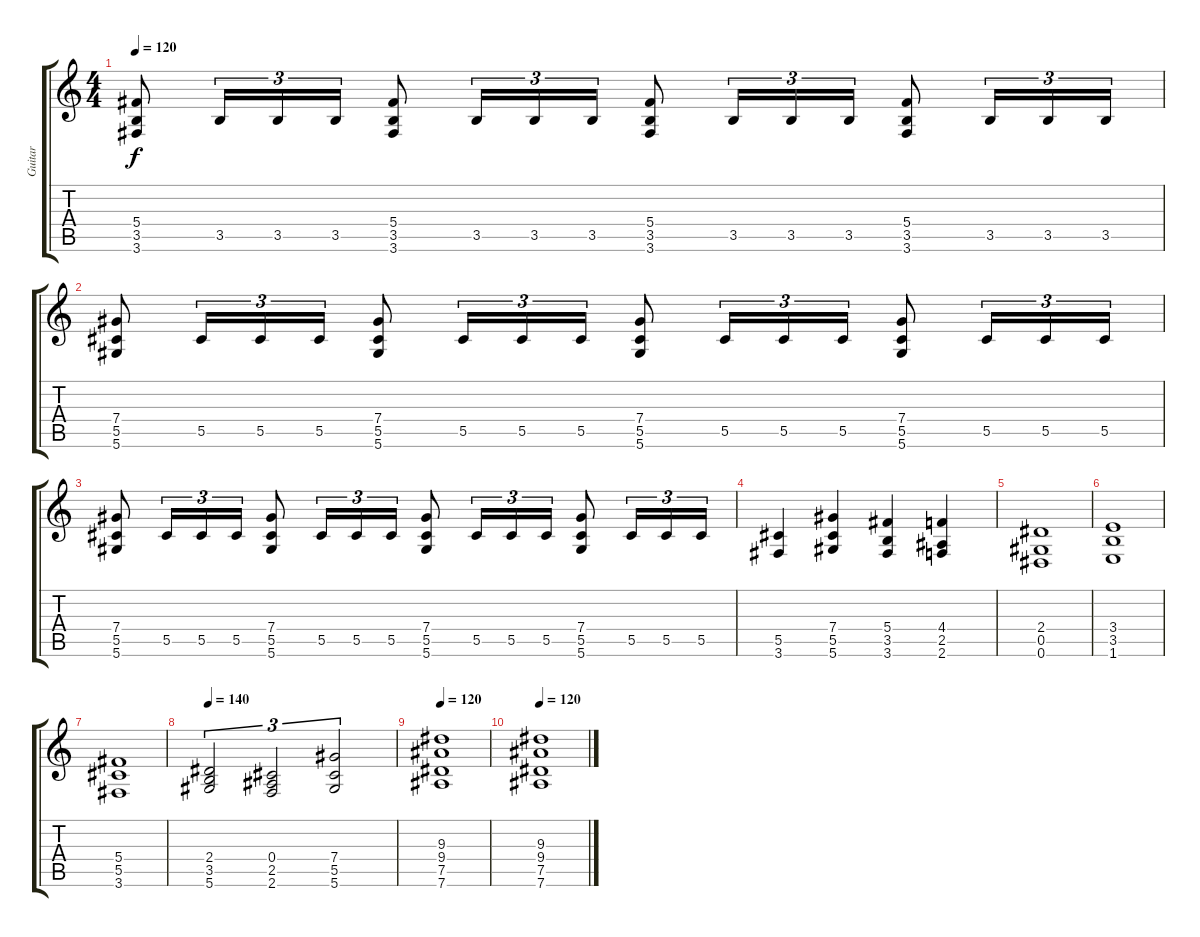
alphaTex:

\track ("Guitar" "Guitar") {instrument distortionguitar}
\staff {score tabs}
\tuning (Eb4 Bb3 Gb3 Db3 Ab2 Eb2) {hide}
\ts (4 4)
\tempo 120
\clef g2
\ks c
(5.4 3.5 3.6).8{dy f} 3.5.16{tu (3 2)} 3.5.16{tu (3 2)} 3.5.16{tu (3 2)} (5.4 3.5 3.6).8 3.5.16{tu (3 2)} 3.5.16{tu (3 2)} 3.5.16{tu (3 2)} (5.4 3.5 3.6).8 3.5.16{tu (3 2)} 3.5.16{tu (3 2)} 3.5.16{tu (3 2)} (5.4 3.5 3.6).8 3.5.16{tu (3 2)} 3.5.16{tu (3 2)} 3.5.16{tu (3 2)} |
(7.4 5.5 5.6).8 5.5.16{tu (3 2)} 5.5.16{tu (3 2)} 5.5.16{tu (3 2)} (7.4 5.5 5.6).8 5.5.16{tu (3 2)} 5.5.16{tu (3 2)} 5.5.16{tu (3 2)} (7.4 5.5 5.6).8 5.5.16{tu (3 2)} 5.5.16{tu (3 2)} 5.5.16{tu (3 2)} (7.4 5.5 5.6).8 5.5.16{tu (3 2)} 5.5.16{tu (3 2)} 5.5.16{tu (3 2)} |
(7.4 5.5 5.6).8 5.5.16{tu (3 2)} 5.5.16{tu (3 2)} 5.5.16{tu (3 2)} (7.4 5.5 5.6).8 5.5.16{tu (3 2)} 5.5.16{tu (3 2)} 5.5.16{tu (3 2)} (7.4 5.5 5.6).8 5.5.16{tu (3 2)} 5.5.16{tu (3 2)} 5.5.16{tu (3 2)} (7.4 5.5 5.6).8 5.5.16{tu (3 2)} 5.5.16{tu (3 2)} 5.5.16{tu (3 2)} |
(5.5 3.6).4 (7.4 5.5 5.6).4 (5.4 3.5 3.6).4 (4.4 2.5 2.6).4 |
(2.4 0.5 0.6).1 |
(3.4 3.5 1.6).1 |
(5.4 5.5 3.6).1 |
\tempo 140
(2.4 3.5 5.6).2{tu (3 2)} (0.4 2.5 2.6).2{tu (3 2)} (7.4 5.5 5.6).2{tu (3 2)} |
\tempo 120
(9.3 9.4 7.5 7.6).1 |
\tempo 120
(9.3 9.4 7.5 7.6).1
